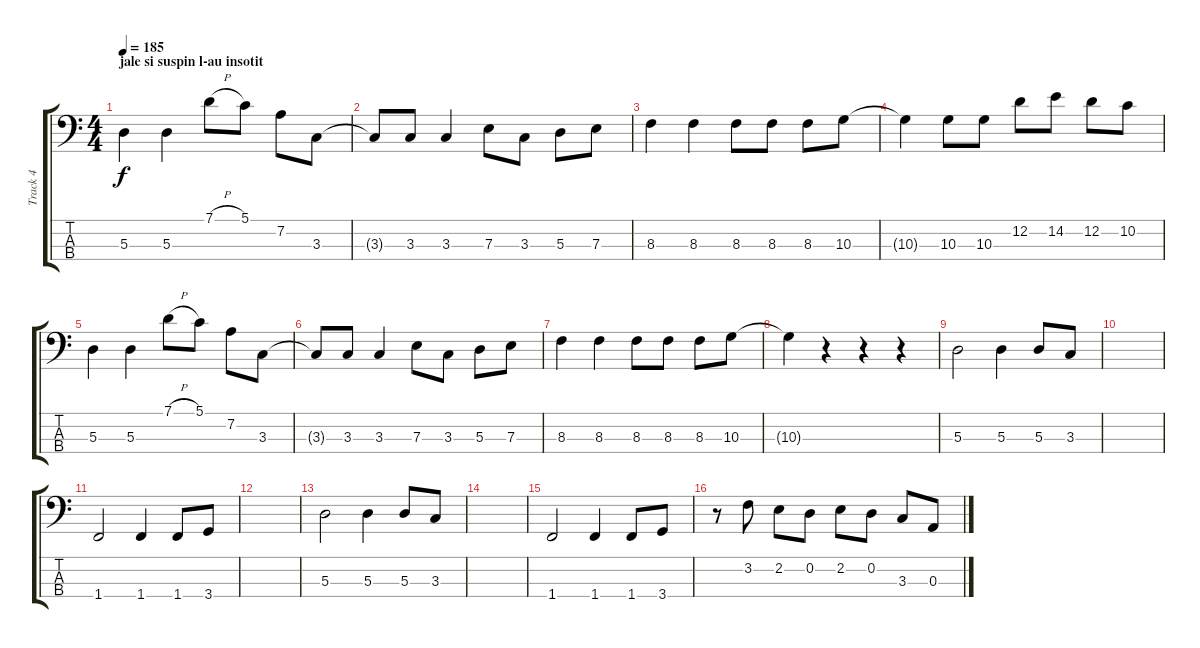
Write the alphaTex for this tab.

\track ("Track 4" "Track 4") {instrument electricbassfinger}
\staff {score tabs}
\tuning (G2 D2 A1 E1) {hide}
\ts (4 4)
\section ("" "jale si suspin l-au insotit")
\tempo 185
\clef f4
\ks c
5.3.4{dy f} 5.3.4 7.1{h}.8 5.1.8 7.2.8 3.3.8 |
3.3{t}.8 3.3.8 3.3.4 7.3.8 3.3.8 5.3.8 7.3.8 |
8.3.4 8.3.4 8.3.8 8.3.8 8.3.8 10.3.8 |
10.3{t}.4 10.3.8 10.3.8 12.2.8 14.2.8 12.2.8 10.2.8 |
5.3.4 5.3.4 7.1{h}.8 5.1.8 7.2.8 3.3.8 |
3.3{t}.8 3.3.8 3.3.4 7.3.8 3.3.8 5.3.8 7.3.8 |
8.3.4 8.3.4 8.3.8 8.3.8 8.3.8 10.3.8 |
10.3{t}.4 r.4 r.4 r.4 |
5.3.2 5.3.4 5.3.8 3.3.8 |
|
1.4.2 1.4.4 1.4.8 3.4.8 |
|
5.3.2 5.3.4 5.3.8 3.3.8 |
|
1.4.2 1.4.4 1.4.8 3.4.8 |
r.8 3.2.8 2.2.8 0.2.8 2.2.8 0.2.8 3.3.8 0.3.8
